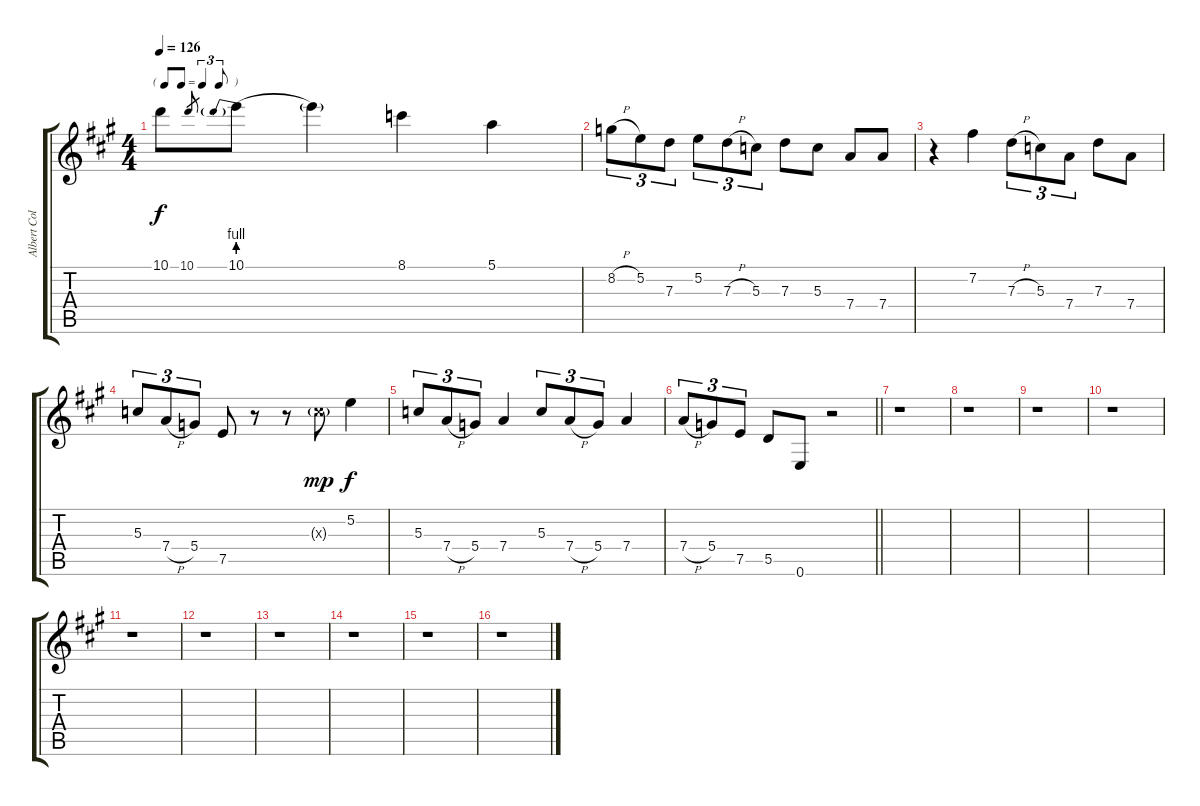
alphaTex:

\track ("Albert Collins" "Albert Col") {instrument distortionguitar}
\staff {score tabs}
\tuning (E4 B3 G3 D3 A2 E2) {hide}
\ts (4 4)
\tf triplet8th
\tempo 126
\clef g2
\ks a
10.1.8{dy f} 10.1.8{gr} 10.1{be (prebend 0 4 60 4)}.8 10.1{t}.4 8.1.4 5.1.4 |
8.2{h}.8{tu (3 2)} 5.2.8{tu (3 2)} 7.3.8{tu (3 2)} 5.2.8{tu (3 2)} 7.3{h}.8{tu (3 2)} 5.3.8{tu (3 2)} 7.3.8 5.3.8 7.4.8 7.4.8 |
r.4 7.2.4 7.3{h}.8{tu (3 2)} 5.3.8{tu (3 2)} 7.4.8{tu (3 2)} 7.3.8 7.4.8 |
5.3.8{tu (3 2)} 7.4{h}.8{tu (3 2)} 5.4.8{tu (3 2)} 7.5.8 r.8 r.8 5.3{g x}.8{dy mp} 5.2.4{dy f} |
5.3.8{tu (3 2)} 7.4{h}.8{tu (3 2)} 5.4.8{tu (3 2)} 7.4.4 5.3.8{tu (3 2)} 7.4{h}.8{tu (3 2)} 5.4.8{tu (3 2)} 7.4.4 |
\barLineRight lightlight
7.4{h}.8{tu (3 2)} 5.4.8{tu (3 2)} 7.5.8{tu (3 2)} 5.5.8 0.6.8 r.2 |
r.1 |
r.1 |
r.1 |
r.1 |
r.1 |
r.1 |
r.1 |
r.1 |
r.1 |
r.1
